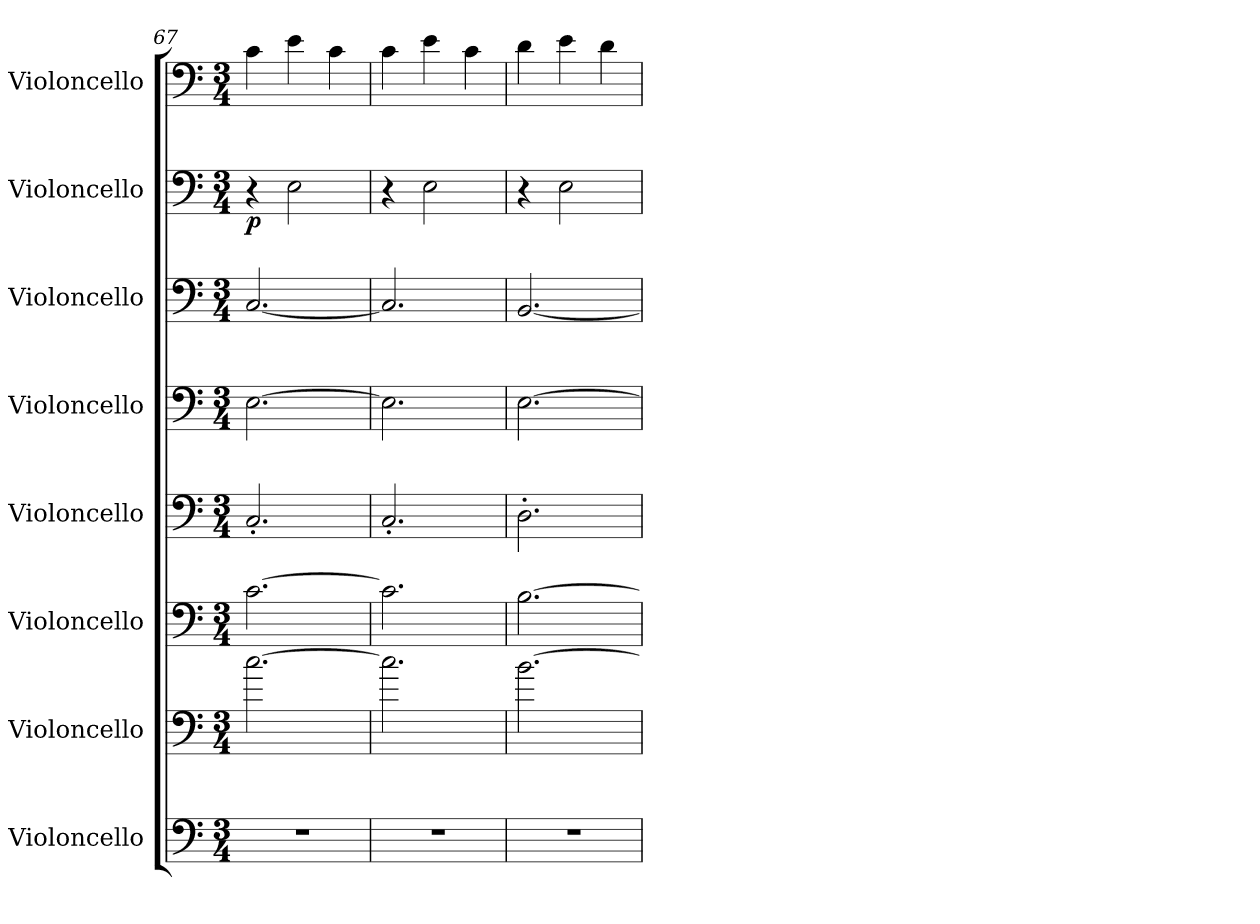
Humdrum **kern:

**kern	**kern	**kern	**kern	**kern	**kern	**kern	**dynam	**kern
*part8	*part7	*part6	*part5	*part4	*part3	*part2	*part2	*part1
*staff8	*staff7	*staff6	*staff5	*staff4	*staff3	*staff2	*staff2	*staff1
*I"Violoncello	*I"Violoncello	*I"Violoncello	*I"Violoncello	*I"Violoncello	*I"Violoncello	*I"Violoncello	*	*I"Violoncello
*I'Vc.	*I'Vc.	*I'Vc.	*I'Vc.	*I'Vc.	*I'Vc.	*I'Vc.	*	*I'Vc.
!!LO:PB:g=z
*clefF4	*clefF4	*clefF4	*clefF4	*clefF4	*clefF4	*clefF4	*	*clefF4
*k[]	*k[]	*k[]	*k[]	*k[]	*k[]	*k[]	*	*k[]
*M3/4	*M3/4	*M3/4	*M3/4	*M3/4	*M3/4	*M3/4	*	*M3/4
=67	=67	=67	=67	=67	=67	=67	=67	=67
!	!	!	!	!	!	!	!LO:DY:b	!
2.r	[2.cc\	[2.c\	2.C'/	[2.E\	[2.C/	4r	p	4c\
.	.	.	.	.	.	2E\	.	4e\
.	.	.	.	.	.	.	.	4c\
=68	=68	=68	=68	=68	=68	=68	=68	=68
2.r	2.cc\]	2.c\]	2.C'/	2.E\]	2.C/]	4r	.	4c\
.	.	.	.	.	.	2E\	.	4e\
.	.	.	.	.	.	.	.	4c\
=69	=69	=69	=69	=69	=69	=69	=69	=69
2.r	[2.b\	[2.B\	2.D'\	[2.E\	[2.BB/	4r	.	4d\
.	.	.	.	.	.	2E\	.	4e\
.	.	.	.	.	.	.	.	4d\
=	=	=	=	=	=	=	=	=
*-	*-	*-	*-	*-	*-	*-	*-	*-
